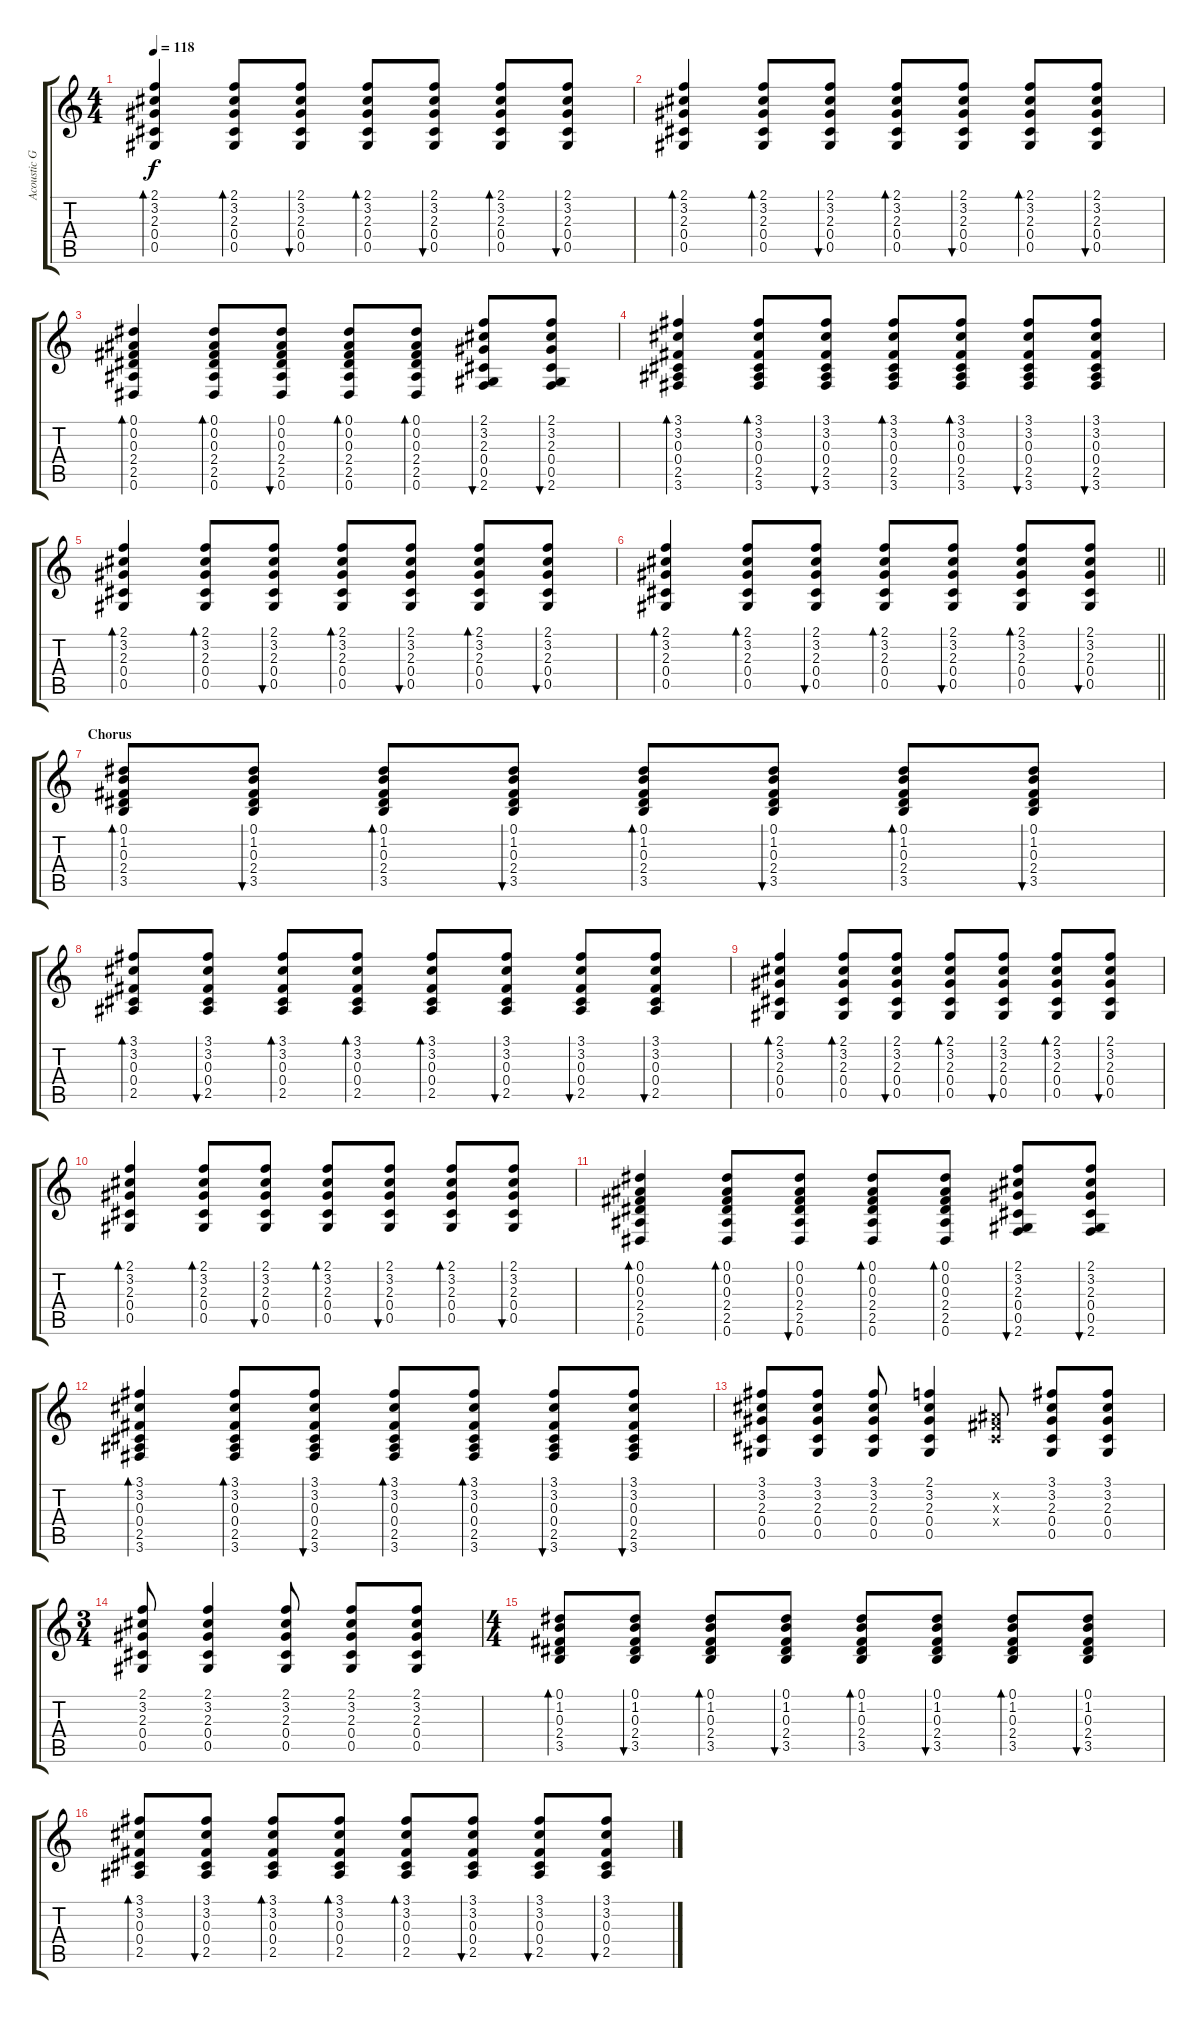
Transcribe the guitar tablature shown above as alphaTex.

\track ("Acoustic Guitar" "Acoustic G") {instrument acousticguitarsteel}
\staff {score tabs}
\tuning (Eb4 Bb3 Gb3 Db3 Ab2 Eb2) {hide}
\ts (4 4)
\tempo 118
\clef g2
\ks c
(2.1 3.2 2.3 0.4 0.5).4{bd 30 dy f} (2.1 3.2 2.3 0.4 0.5).8{bd 30} (2.1 3.2 2.3 0.4 0.5).8{bu 30} (2.1 3.2 2.3 0.4 0.5).8{bd 30} (2.1 3.2 2.3 0.4 0.5).8{bu 30} (2.1 3.2 2.3 0.4 0.5).8{bd 30} (2.1 3.2 2.3 0.4 0.5).8{bu 30} |
(2.1 3.2 2.3 0.4 0.5).4{bd 30} (2.1 3.2 2.3 0.4 0.5).8{bd 30} (2.1 3.2 2.3 0.4 0.5).8{bu 30} (2.1 3.2 2.3 0.4 0.5).8{bd 30} (2.1 3.2 2.3 0.4 0.5).8{bu 30} (2.1 3.2 2.3 0.4 0.5).8{bd 30} (2.1 3.2 2.3 0.4 0.5).8{bu 30} |
(0.1 0.2 0.3 2.4 2.5 0.6).4{bd 60} (0.1 0.2 0.3 2.4 2.5 0.6).8{bd 30} (0.1 0.2 0.3 2.4 2.5 0.6).8{bu 30} (0.1 0.2 0.3 2.4 2.5 0.6).8{bd 30} (0.1 0.2 0.3 2.4 2.5 0.6).8{bd 30} (2.1 3.2 2.3 0.4 0.5 2.6).8{bu 30} (2.1 3.2 2.3 0.4 0.5 2.6).8{bu 30} |
(3.1 3.2 0.3 0.4 2.5 3.6).4{bd 60} (3.1 3.2 0.3 0.4 2.5 3.6).8{bd 30} (3.1 3.2 0.3 0.4 2.5 3.6).8{bu 30} (3.1 3.2 0.3 0.4 2.5 3.6).8{bd 30} (3.1 3.2 0.3 0.4 2.5 3.6).8{bd 30} (3.1 3.2 0.3 0.4 2.5 3.6).8{bu 30} (3.1 3.2 0.3 0.4 2.5 3.6).8{bu 30} |
(2.1 3.2 2.3 0.4 0.5).4{bd 30} (2.1 3.2 2.3 0.4 0.5).8{bd 30} (2.1 3.2 2.3 0.4 0.5).8{bu 30} (2.1 3.2 2.3 0.4 0.5).8{bd 30} (2.1 3.2 2.3 0.4 0.5).8{bu 30} (2.1 3.2 2.3 0.4 0.5).8{bd 30} (2.1 3.2 2.3 0.4 0.5).8{bu 30} |
\barLineRight lightlight
(2.1 3.2 2.3 0.4 0.5).4{bd 30} (2.1 3.2 2.3 0.4 0.5).8{bd 30} (2.1 3.2 2.3 0.4 0.5).8{bu 30} (2.1 3.2 2.3 0.4 0.5).8{bd 30} (2.1 3.2 2.3 0.4 0.5).8{bu 30} (2.1 3.2 2.3 0.4 0.5).8{bd 30} (2.1 3.2 2.3 0.4 0.5).8{bu 30} |
\section ("" "Chorus")
(0.1 1.2 0.3 2.4 3.5).8{bd 30} (0.1 1.2 0.3 2.4 3.5).8{bu 30} (0.1 1.2 0.3 2.4 3.5).8{bd 30} (0.1 1.2 0.3 2.4 3.5).8{bu 30} (0.1 1.2 0.3 2.4 3.5).8{bd 30} (0.1 1.2 0.3 2.4 3.5).8{bu 30} (0.1 1.2 0.3 2.4 3.5).8{bd 30} (0.1 1.2 0.3 2.4 3.5).8{bu 30} |
(3.1 3.2 0.3 0.4 2.5).8{bd 30} (3.1 3.2 0.3 0.4 2.5).8{bu 30} (3.1 3.2 0.3 0.4 2.5).8{bd 30} (3.1 3.2 0.3 0.4 2.5).8{bd 30} (3.1 3.2 0.3 0.4 2.5).8{bd 30} (3.1 3.2 0.3 0.4 2.5).8{bu 30} (3.1 3.2 0.3 0.4 2.5).8{bu 30} (3.1 3.2 0.3 0.4 2.5).8{bu 30} |
(2.1 3.2 2.3 0.4 0.5).4{bd 30} (2.1 3.2 2.3 0.4 0.5).8{bd 30} (2.1 3.2 2.3 0.4 0.5).8{bu 30} (2.1 3.2 2.3 0.4 0.5).8{bd 30} (2.1 3.2 2.3 0.4 0.5).8{bu 30} (2.1 3.2 2.3 0.4 0.5).8{bd 30} (2.1 3.2 2.3 0.4 0.5).8{bu 30} |
(2.1 3.2 2.3 0.4 0.5).4{bd 30} (2.1 3.2 2.3 0.4 0.5).8{bd 30} (2.1 3.2 2.3 0.4 0.5).8{bu 30} (2.1 3.2 2.3 0.4 0.5).8{bd 30} (2.1 3.2 2.3 0.4 0.5).8{bu 30} (2.1 3.2 2.3 0.4 0.5).8{bd 30} (2.1 3.2 2.3 0.4 0.5).8{bu 30} |
(0.1 0.2 0.3 2.4 2.5 0.6).4{bd 60} (0.1 0.2 0.3 2.4 2.5 0.6).8{bd 30} (0.1 0.2 0.3 2.4 2.5 0.6).8{bu 30} (0.1 0.2 0.3 2.4 2.5 0.6).8{bd 30} (0.1 0.2 0.3 2.4 2.5 0.6).8{bd 30} (2.1 3.2 2.3 0.4 0.5 2.6).8{bu 30} (2.1 3.2 2.3 0.4 0.5 2.6).8{bu 30} |
(3.1 3.2 0.3 0.4 2.5 3.6).4{bd 60} (3.1 3.2 0.3 0.4 2.5 3.6).8{bd 30} (3.1 3.2 0.3 0.4 2.5 3.6).8{bu 30} (3.1 3.2 0.3 0.4 2.5 3.6).8{bd 30} (3.1 3.2 0.3 0.4 2.5 3.6).8{bd 30} (3.1 3.2 0.3 0.4 2.5 3.6).8{bu 30} (3.1 3.2 0.3 0.4 2.5 3.6).8{bu 30} |
(3.1 3.2 2.3 0.4 0.5).8 (3.1 3.2 2.3 0.4 0.5).8 (3.1 3.2 2.3 0.4 0.5).8 (2.1 3.2 2.3 0.4 0.5).4 (0.2{x} 0.3{x} 0.4{x}).8 (3.1 3.2 2.3 0.4 0.5).8 (3.1 3.2 2.3 0.4 0.5).8 |
\ts (3 4)
(2.1 3.2 2.3 0.4 0.5).8 (2.1 3.2 2.3 0.4 0.5).4 (2.1 3.2 2.3 0.4 0.5).8 (2.1 3.2 2.3 0.4 0.5).8 (2.1 3.2 2.3 0.4 0.5).8 |
\ts (4 4)
(0.1 1.2 0.3 2.4 3.5).8{bd 30} (0.1 1.2 0.3 2.4 3.5).8{bu 30} (0.1 1.2 0.3 2.4 3.5).8{bd 30} (0.1 1.2 0.3 2.4 3.5).8{bu 30} (0.1 1.2 0.3 2.4 3.5).8{bd 30} (0.1 1.2 0.3 2.4 3.5).8{bu 30} (0.1 1.2 0.3 2.4 3.5).8{bd 30} (0.1 1.2 0.3 2.4 3.5).8{bu 30} |
(3.1 3.2 0.3 0.4 2.5).8{bd 30} (3.1 3.2 0.3 0.4 2.5).8{bu 30} (3.1 3.2 0.3 0.4 2.5).8{bd 30} (3.1 3.2 0.3 0.4 2.5).8{bd 30} (3.1 3.2 0.3 0.4 2.5).8{bd 30} (3.1 3.2 0.3 0.4 2.5).8{bu 30} (3.1 3.2 0.3 0.4 2.5).8{bu 30} (3.1 3.2 0.3 0.4 2.5).8{bu 30}
